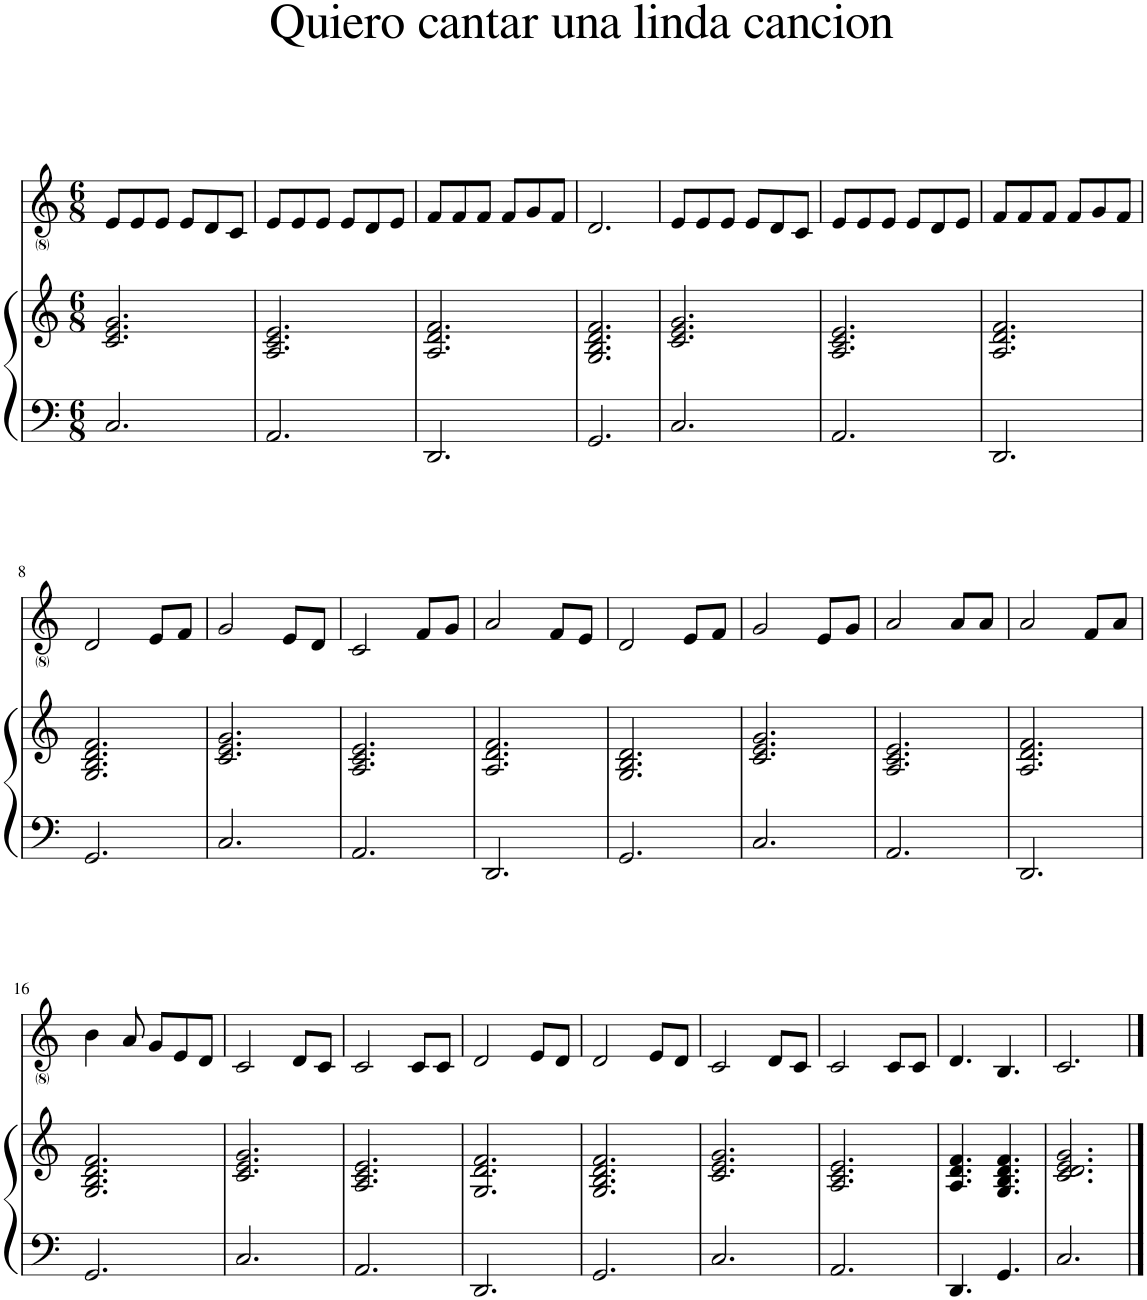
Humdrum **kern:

**kern	**kern	**kern
*part2	*part2	*part1
*staff3	*staff2	*staff1
*I"Piano	*	*I"Voice
*I'Pno	*	*
*clefF4	*clefG2	*clefG2
*k[]	*k[]	*k[]
*M6/8	*M6/8	*M6/8
=1	=1	=1
2.C/	2.c/ 2.e/ 2.g/	8e/L
.	.	8e/
.	.	8e/J
.	.	8e/L
.	.	8d/
.	.	8c/J
=2	=2	=2
2.AA/	2.A/ 2.c/ 2.e/	8e/L
.	.	8e/
.	.	8e/J
.	.	8e/L
.	.	8d/
.	.	8e/J
=3	=3	=3
2.DD/	2.A/ 2.d/ 2.f/	8f/L
.	.	8f/
.	.	8f/J
.	.	8f/L
.	.	8g/
.	.	8f/J
=4	=4	=4
2.GG/	2.G/ 2.B/ 2.d/ 2.f/	2.d/
=5	=5	=5
2.C/	2.c/ 2.e/ 2.g/	8e/L
.	.	8e/
.	.	8e/J
.	.	8e/L
.	.	8d/
.	.	8c/J
=6	=6	=6
2.AA/	2.A/ 2.c/ 2.e/	8e/L
.	.	8e/
.	.	8e/J
.	.	8e/L
.	.	8d/
.	.	8e/J
=7	=7	=7
2.DD/	2.A/ 2.d/ 2.f/	8f/L
.	.	8f/
.	.	8f/J
.	.	8f/L
.	.	8g/
.	.	8f/J
!!LO:LB:g=z
=8	=8	=8
2.GG/	2.G/ 2.B/ 2.d/ 2.f/	2d/
.	.	8e/L
.	.	8f/J
=9	=9	=9
2.C/	2.c/ 2.e/ 2.g/	2g/
.	.	8e/L
.	.	8d/J
=10	=10	=10
2.AA/	2.A/ 2.c/ 2.e/	2c/
.	.	8f/L
.	.	8g/J
=11	=11	=11
2.DD/	2.A/ 2.d/ 2.f/	2a/
.	.	8f/L
.	.	8e/J
=12	=12	=12
2.GG/	2.G/ 2.B/ 2.d/	2d/
.	.	8e/L
.	.	8f/J
=13	=13	=13
2.C/	2.c/ 2.e/ 2.g/	2g/
.	.	8e/L
.	.	8g/J
=14	=14	=14
2.AA/	2.A/ 2.c/ 2.e/	2a/
.	.	8a/L
.	.	8a/J
=15	=15	=15
2.DD/	2.A/ 2.d/ 2.f/	2a/
.	.	8f/L
.	.	8a/J
!!LO:LB:g=z
=16	=16	=16
2.GG/	2.G/ 2.B/ 2.d/ 2.f/	4b\
.	.	8a/
.	.	8g/L
.	.	8e/
.	.	8d/J
=17	=17	=17
2.C/	2.c/ 2.e/ 2.g/	2c/
.	.	8d/L
.	.	8c/J
=18	=18	=18
2.AA/	2.A/ 2.c/ 2.e/	2c/
.	.	8c/L
.	.	8c/J
=19	=19	=19
2.DD/	2.G/ 2.d/ 2.f/	2d/
.	.	8e/L
.	.	8d/J
=20	=20	=20
2.GG/	2.G/ 2.B/ 2.d/ 2.f/	2d/
.	.	8e/L
.	.	8d/J
=21	=21	=21
2.C/	2.c/ 2.e/ 2.g/	2c/
.	.	8d/L
.	.	8c/J
=22	=22	=22
2.AA/	2.A/ 2.c/ 2.e/	2c/
.	.	8c/L
.	.	8c/J
=23	=23	=23
4.DD/	4.A/ 4.d/ 4.f/	4.d/
4.GG/	4.G/ 4.B/ 4.d/ 4.f/	4.B/
=24	=24	=24
2.C/	2.c/ 2.d/ 2.e/ 2.g/	2.c/
==	==	==
*-	*-	*-
